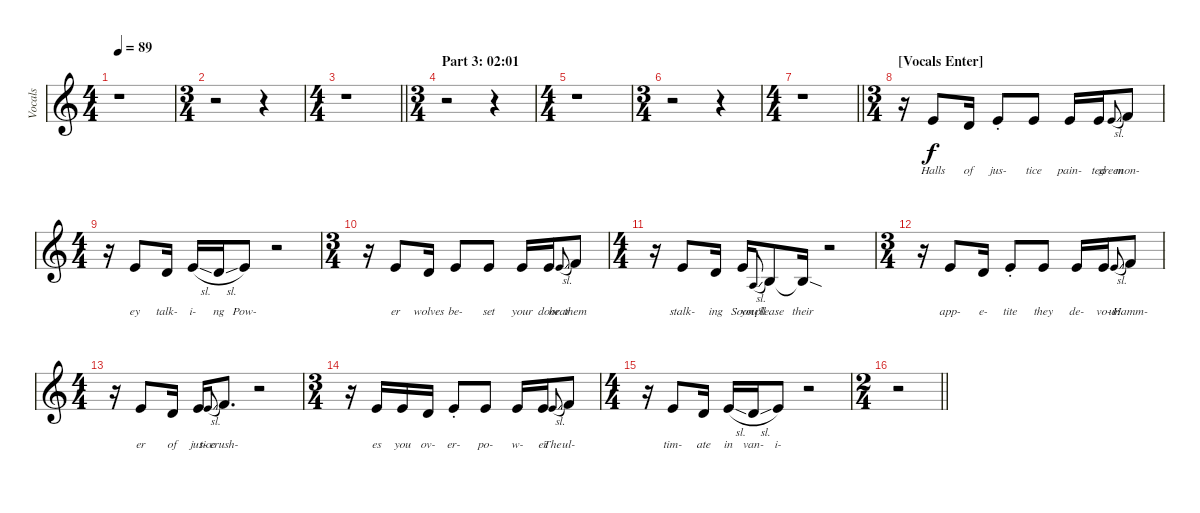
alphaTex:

\track ("Vocals" "Vocals") {instrument lead2sawtooth}
\staff {score}
\tuning (E4 B3 G3 D3 A2 E2) {hide}
\ts (4 4)
\tempo 89
\clef g2
\ks c
r.1{dy f} |
\ts (3 4)
r.2 r.4 |
\ts (4 4)
\barLineRight lightlight
r.1 |
\ts (3 4)
\section ("" "Part 3: 02:01")
r.2 r.4 |
\ts (4 4)
r.1 |
\ts (3 4)
r.2 r.4 |
\ts (4 4)
\barLineRight lightlight
r.1 |
\ts (3 4)
\section ("" "[Vocals Enter]")
r.16 9.3.8{lyrics (0 "Halls") lyrics (1 "") lyrics (2 "") lyrics (3 "") lyrics (4 "")} 7.3.16{lyrics (0 "of") lyrics (1 "") lyrics (2 "") lyrics (3 "") lyrics (4 "")} 9.3{st}.8{lyrics (0 "jus-") lyrics (1 "") lyrics (2 "") lyrics (3 "") lyrics (4 "")} 9.3.8{lyrics (0 "tice") lyrics (1 "") lyrics (2 "") lyrics (3 "") lyrics (4 "")} 9.3.16{lyrics (0 "pain-") lyrics (1 "") lyrics (2 "") lyrics (3 "") lyrics (4 "")} 9.3.16{lyrics (0 "ted") lyrics (1 "") lyrics (2 "") lyrics (3 "") lyrics (4 "")} 9.3{sl}.8{lyrics (0 "green") lyrics (1 "") lyrics (2 "") lyrics (3 "") lyrics (4 "") gr onbeat} 10.3.8{lyrics (0 "mon-") lyrics (1 "") lyrics (2 "") lyrics (3 "") lyrics (4 "")} |
\ts (4 4)
r.16 9.3.8{lyrics (0 "ey") lyrics (1 "") lyrics (2 "") lyrics (3 "") lyrics (4 "")} 7.3.16{lyrics (0 "talk-") lyrics (1 "") lyrics (2 "") lyrics (3 "") lyrics (4 "")} 9.3{sl}.16{lyrics (0 "i-") lyrics (1 "") lyrics (2 "") lyrics (3 "") lyrics (4 "")} 7.3{sl}.16{lyrics (0 "ng") lyrics (1 "") lyrics (2 "") lyrics (3 "") lyrics (4 "")} 9.3.8{lyrics (0 "Pow-") lyrics (1 "") lyrics (2 "") lyrics (3 "") lyrics (4 "")} r.2 |
\ts (3 4)
r.16 9.3.8{lyrics (0 "er") lyrics (1 "") lyrics (2 "") lyrics (3 "") lyrics (4 "")} 7.3.16{lyrics (0 "wolves") lyrics (1 "") lyrics (2 "") lyrics (3 "") lyrics (4 "")} 9.3.8{lyrics (0 "be-") lyrics (1 "") lyrics (2 "") lyrics (3 "") lyrics (4 "")} 9.3.8{lyrics (0 "set") lyrics (1 "") lyrics (2 "") lyrics (3 "") lyrics (4 "")} 9.3.16{lyrics (0 "your") lyrics (1 "") lyrics (2 "") lyrics (3 "") lyrics (4 "")} 9.3.16{lyrics (0 "door") lyrics (1 "") lyrics (2 "") lyrics (3 "") lyrics (4 "")} 9.3{sl}.8{lyrics (0 "hear") lyrics (1 "") lyrics (2 "") lyrics (3 "") lyrics (4 "") gr onbeat} 10.3.8{lyrics (0 "them") lyrics (1 "") lyrics (2 "") lyrics (3 "") lyrics (4 "")} |
\ts (4 4)
r.16 9.3.8{lyrics (0 "stalk-") lyrics (1 "") lyrics (2 "") lyrics (3 "") lyrics (4 "")} 7.3.16{lyrics (0 "ing") lyrics (1 "") lyrics (2 "") lyrics (3 "") lyrics (4 "")} 9.3.16{lyrics (0 "Soon") lyrics (1 "") lyrics (2 "") lyrics (3 "") lyrics (4 "")} 2.3{sl}.8{lyrics (0 "you'll") lyrics (1 "") lyrics (2 "") lyrics (3 "") lyrics (4 "") gr onbeat} 4.3.8{lyrics (0 "please") lyrics (1 "") lyrics (2 "") lyrics (3 "") lyrics (4 "")} 4.3{sod t}.16{lyrics (0 "their") lyrics (1 "") lyrics (2 "") lyrics (3 "") lyrics (4 "")} r.2 |
\ts (3 4)
r.16 9.3.8{lyrics (0 "app-") lyrics (1 "") lyrics (2 "") lyrics (3 "") lyrics (4 "")} 7.3.16{lyrics (0 "e-") lyrics (1 "") lyrics (2 "") lyrics (3 "") lyrics (4 "")} 9.3{st}.8{lyrics (0 "tite") lyrics (1 "") lyrics (2 "") lyrics (3 "") lyrics (4 "")} 9.3.8{lyrics (0 "they") lyrics (1 "") lyrics (2 "") lyrics (3 "") lyrics (4 "")} 9.3.16{lyrics (0 "de-") lyrics (1 "") lyrics (2 "") lyrics (3 "") lyrics (4 "")} 9.3.16{lyrics (0 "vo-") lyrics (1 "") lyrics (2 "") lyrics (3 "") lyrics (4 "")} 9.3{sl}.8{lyrics (0 "ur") lyrics (1 "") lyrics (2 "") lyrics (3 "") lyrics (4 "") gr onbeat} 10.3.8{lyrics (0 "Hamm-") lyrics (1 "") lyrics (2 "") lyrics (3 "") lyrics (4 "")} |
\ts (4 4)
r.16 9.3.8{lyrics (0 "er") lyrics (1 "") lyrics (2 "") lyrics (3 "") lyrics (4 "")} 7.3.16{lyrics (0 "of") lyrics (1 "") lyrics (2 "") lyrics (3 "") lyrics (4 "")} 9.3.16{lyrics (0 "jus-") lyrics (1 "") lyrics (2 "") lyrics (3 "") lyrics (4 "")} 9.3{sl}.8{lyrics (0 "tice") lyrics (1 "") lyrics (2 "") lyrics (3 "") lyrics (4 "") gr onbeat} 10.3.8{d lyrics (0 "crush-") lyrics (1 "") lyrics (2 "") lyrics (3 "") lyrics (4 "")} r.2 |
\ts (3 4)
r.16 9.3.16{lyrics (0 "es") lyrics (1 "") lyrics (2 "") lyrics (3 "") lyrics (4 "")} 9.3.16{lyrics (0 "you") lyrics (1 "") lyrics (2 "") lyrics (3 "") lyrics (4 "")} 7.3.16{lyrics (0 "ov-") lyrics (1 "") lyrics (2 "") lyrics (3 "") lyrics (4 "")} 9.3{st}.8{lyrics (0 "er-") lyrics (1 "") lyrics (2 "") lyrics (3 "") lyrics (4 "")} 9.3.8{lyrics (0 "po-") lyrics (1 "") lyrics (2 "") lyrics (3 "") lyrics (4 "")} 9.3.16{lyrics (0 "w-") lyrics (1 "") lyrics (2 "") lyrics (3 "") lyrics (4 "")} 9.3.16{lyrics (0 "er") lyrics (1 "") lyrics (2 "") lyrics (3 "") lyrics (4 "")} 9.3{sl}.8{lyrics (0 "The") lyrics (1 "") lyrics (2 "") lyrics (3 "") lyrics (4 "") gr onbeat} 10.3.8{lyrics (0 "ul-") lyrics (1 "") lyrics (2 "") lyrics (3 "") lyrics (4 "")} |
\ts (4 4)
r.16 9.3.8{lyrics (0 "tim-") lyrics (1 "") lyrics (2 "") lyrics (3 "") lyrics (4 "")} 7.3.16{lyrics (0 "ate") lyrics (1 "") lyrics (2 "") lyrics (3 "") lyrics (4 "")} 9.3{sl}.16{lyrics (0 "in") lyrics (1 "") lyrics (2 "") lyrics (3 "") lyrics (4 "")} 7.3{sl}.16{lyrics (0 "van-") lyrics (1 "") lyrics (2 "") lyrics (3 "") lyrics (4 "")} 9.3.8{lyrics (0 "i-") lyrics (1 "") lyrics (2 "") lyrics (3 "") lyrics (4 "")} r.2 |
\ts (2 4)
\barLineRight lightlight
r.2
